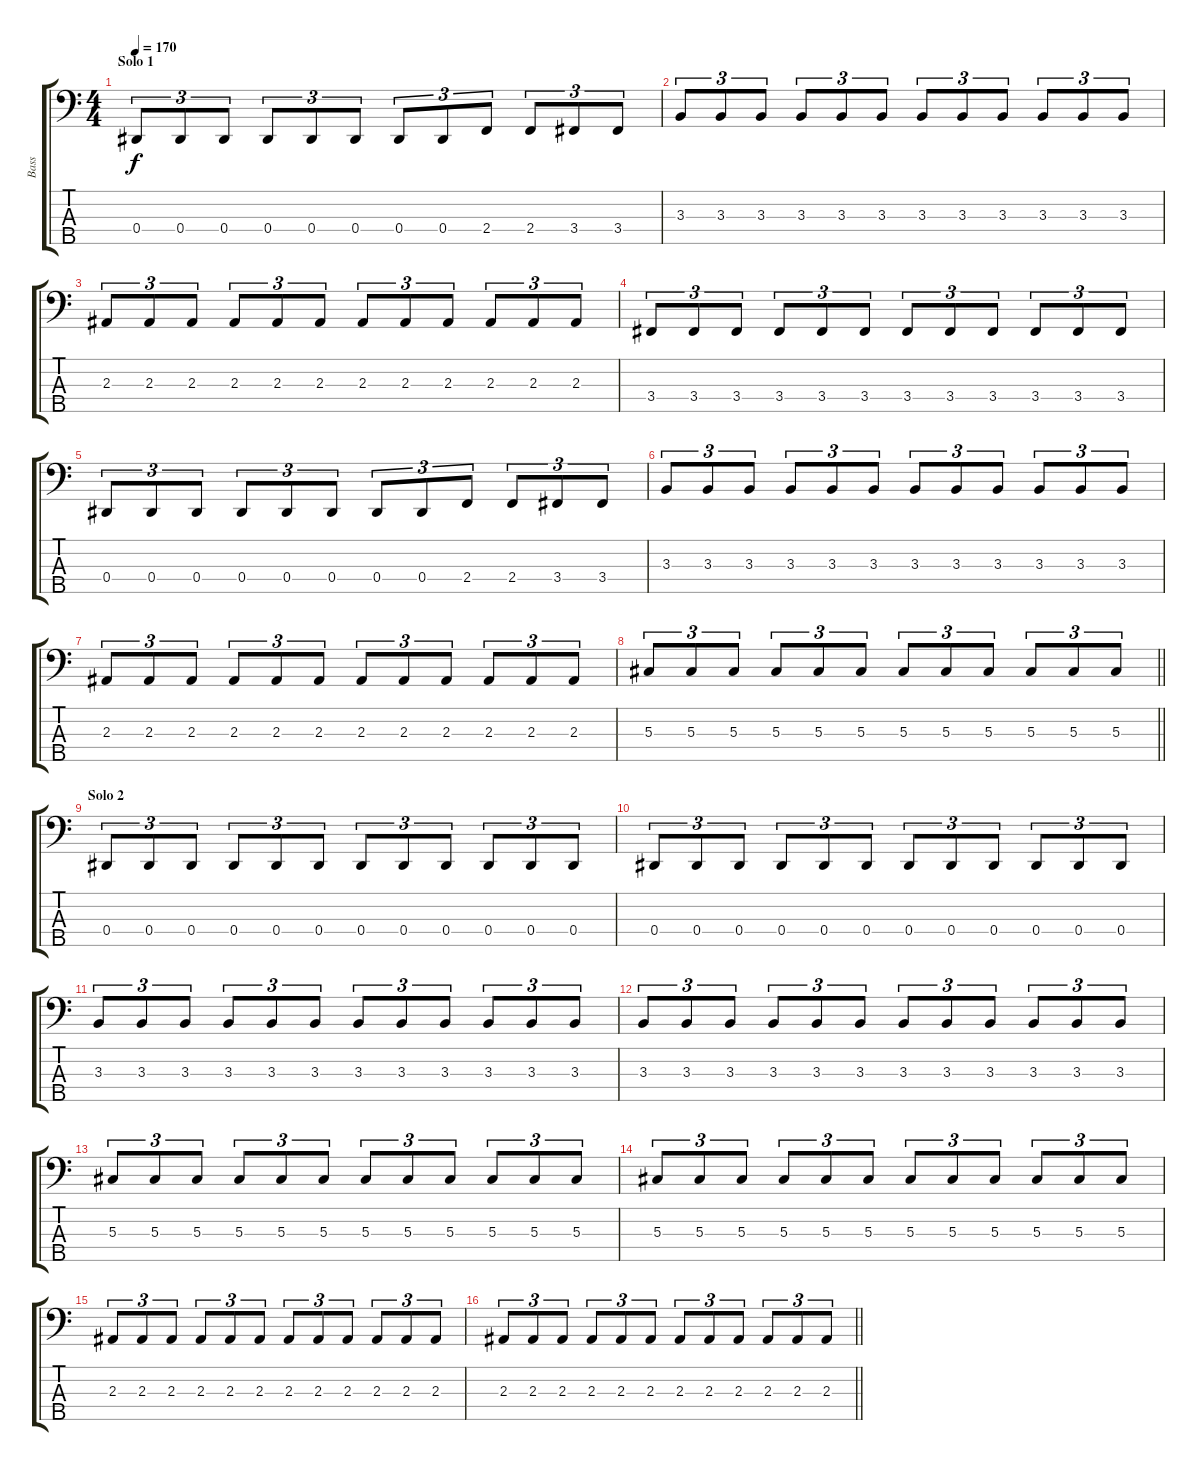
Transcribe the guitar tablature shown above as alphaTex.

\track ("Bass" "Bass") {instrument electricbassfinger}
\staff {score tabs}
\tuning (Gb2 Db2 Ab1 Eb1 Bb0) {hide}
\ts (4 4)
\section ("" "Solo 1")
\tempo 170
\clef f4
\ks c
0.4.8{tu (3 2) dy f} 0.4.8{tu (3 2)} 0.4.8{tu (3 2)} 0.4.8{tu (3 2)} 0.4.8{tu (3 2)} 0.4.8{tu (3 2)} 0.4.8{tu (3 2)} 0.4.8{tu (3 2)} 2.4.8{tu (3 2)} 2.4.8{tu (3 2)} 3.4.8{tu (3 2)} 3.4.8{tu (3 2)} |
3.3.8{tu (3 2)} 3.3.8{tu (3 2)} 3.3.8{tu (3 2)} 3.3.8{tu (3 2)} 3.3.8{tu (3 2)} 3.3.8{tu (3 2)} 3.3.8{tu (3 2)} 3.3.8{tu (3 2)} 3.3.8{tu (3 2)} 3.3.8{tu (3 2)} 3.3.8{tu (3 2)} 3.3.8{tu (3 2)} |
2.3.8{tu (3 2)} 2.3.8{tu (3 2)} 2.3.8{tu (3 2)} 2.3.8{tu (3 2)} 2.3.8{tu (3 2)} 2.3.8{tu (3 2)} 2.3.8{tu (3 2)} 2.3.8{tu (3 2)} 2.3.8{tu (3 2)} 2.3.8{tu (3 2)} 2.3.8{tu (3 2)} 2.3.8{tu (3 2)} |
3.4.8{tu (3 2)} 3.4.8{tu (3 2)} 3.4.8{tu (3 2)} 3.4.8{tu (3 2)} 3.4.8{tu (3 2)} 3.4.8{tu (3 2)} 3.4.8{tu (3 2)} 3.4.8{tu (3 2)} 3.4.8{tu (3 2)} 3.4.8{tu (3 2)} 3.4.8{tu (3 2)} 3.4.8{tu (3 2)} |
0.4.8{tu (3 2)} 0.4.8{tu (3 2)} 0.4.8{tu (3 2)} 0.4.8{tu (3 2)} 0.4.8{tu (3 2)} 0.4.8{tu (3 2)} 0.4.8{tu (3 2)} 0.4.8{tu (3 2)} 2.4.8{tu (3 2)} 2.4.8{tu (3 2)} 3.4.8{tu (3 2)} 3.4.8{tu (3 2)} |
3.3.8{tu (3 2)} 3.3.8{tu (3 2)} 3.3.8{tu (3 2)} 3.3.8{tu (3 2)} 3.3.8{tu (3 2)} 3.3.8{tu (3 2)} 3.3.8{tu (3 2)} 3.3.8{tu (3 2)} 3.3.8{tu (3 2)} 3.3.8{tu (3 2)} 3.3.8{tu (3 2)} 3.3.8{tu (3 2)} |
2.3.8{tu (3 2)} 2.3.8{tu (3 2)} 2.3.8{tu (3 2)} 2.3.8{tu (3 2)} 2.3.8{tu (3 2)} 2.3.8{tu (3 2)} 2.3.8{tu (3 2)} 2.3.8{tu (3 2)} 2.3.8{tu (3 2)} 2.3.8{tu (3 2)} 2.3.8{tu (3 2)} 2.3.8{tu (3 2)} |
\barLineRight lightlight
5.3.8{tu (3 2)} 5.3.8{tu (3 2)} 5.3.8{tu (3 2)} 5.3.8{tu (3 2)} 5.3.8{tu (3 2)} 5.3.8{tu (3 2)} 5.3.8{tu (3 2)} 5.3.8{tu (3 2)} 5.3.8{tu (3 2)} 5.3.8{tu (3 2)} 5.3.8{tu (3 2)} 5.3.8{tu (3 2)} |
\section ("" "Solo 2")
0.4.8{tu (3 2)} 0.4.8{tu (3 2)} 0.4.8{tu (3 2)} 0.4.8{tu (3 2)} 0.4.8{tu (3 2)} 0.4.8{tu (3 2)} 0.4.8{tu (3 2)} 0.4.8{tu (3 2)} 0.4.8{tu (3 2)} 0.4.8{tu (3 2)} 0.4.8{tu (3 2)} 0.4.8{tu (3 2)} |
0.4.8{tu (3 2)} 0.4.8{tu (3 2)} 0.4.8{tu (3 2)} 0.4.8{tu (3 2)} 0.4.8{tu (3 2)} 0.4.8{tu (3 2)} 0.4.8{tu (3 2)} 0.4.8{tu (3 2)} 0.4.8{tu (3 2)} 0.4.8{tu (3 2)} 0.4.8{tu (3 2)} 0.4.8{tu (3 2)} |
3.3.8{tu (3 2)} 3.3.8{tu (3 2)} 3.3.8{tu (3 2)} 3.3.8{tu (3 2)} 3.3.8{tu (3 2)} 3.3.8{tu (3 2)} 3.3.8{tu (3 2)} 3.3.8{tu (3 2)} 3.3.8{tu (3 2)} 3.3.8{tu (3 2)} 3.3.8{tu (3 2)} 3.3.8{tu (3 2)} |
3.3.8{tu (3 2)} 3.3.8{tu (3 2)} 3.3.8{tu (3 2)} 3.3.8{tu (3 2)} 3.3.8{tu (3 2)} 3.3.8{tu (3 2)} 3.3.8{tu (3 2)} 3.3.8{tu (3 2)} 3.3.8{tu (3 2)} 3.3.8{tu (3 2)} 3.3.8{tu (3 2)} 3.3.8{tu (3 2)} |
5.3.8{tu (3 2)} 5.3.8{tu (3 2)} 5.3.8{tu (3 2)} 5.3.8{tu (3 2)} 5.3.8{tu (3 2)} 5.3.8{tu (3 2)} 5.3.8{tu (3 2)} 5.3.8{tu (3 2)} 5.3.8{tu (3 2)} 5.3.8{tu (3 2)} 5.3.8{tu (3 2)} 5.3.8{tu (3 2)} |
5.3.8{tu (3 2)} 5.3.8{tu (3 2)} 5.3.8{tu (3 2)} 5.3.8{tu (3 2)} 5.3.8{tu (3 2)} 5.3.8{tu (3 2)} 5.3.8{tu (3 2)} 5.3.8{tu (3 2)} 5.3.8{tu (3 2)} 5.3.8{tu (3 2)} 5.3.8{tu (3 2)} 5.3.8{tu (3 2)} |
2.3.8{tu (3 2)} 2.3.8{tu (3 2)} 2.3.8{tu (3 2)} 2.3.8{tu (3 2)} 2.3.8{tu (3 2)} 2.3.8{tu (3 2)} 2.3.8{tu (3 2)} 2.3.8{tu (3 2)} 2.3.8{tu (3 2)} 2.3.8{tu (3 2)} 2.3.8{tu (3 2)} 2.3.8{tu (3 2)} |
\barLineRight lightlight
2.3.8{tu (3 2)} 2.3.8{tu (3 2)} 2.3.8{tu (3 2)} 2.3.8{tu (3 2)} 2.3.8{tu (3 2)} 2.3.8{tu (3 2)} 2.3.8{tu (3 2)} 2.3.8{tu (3 2)} 2.3.8{tu (3 2)} 2.3.8{tu (3 2)} 2.3.8{tu (3 2)} 2.3.8{tu (3 2)}
